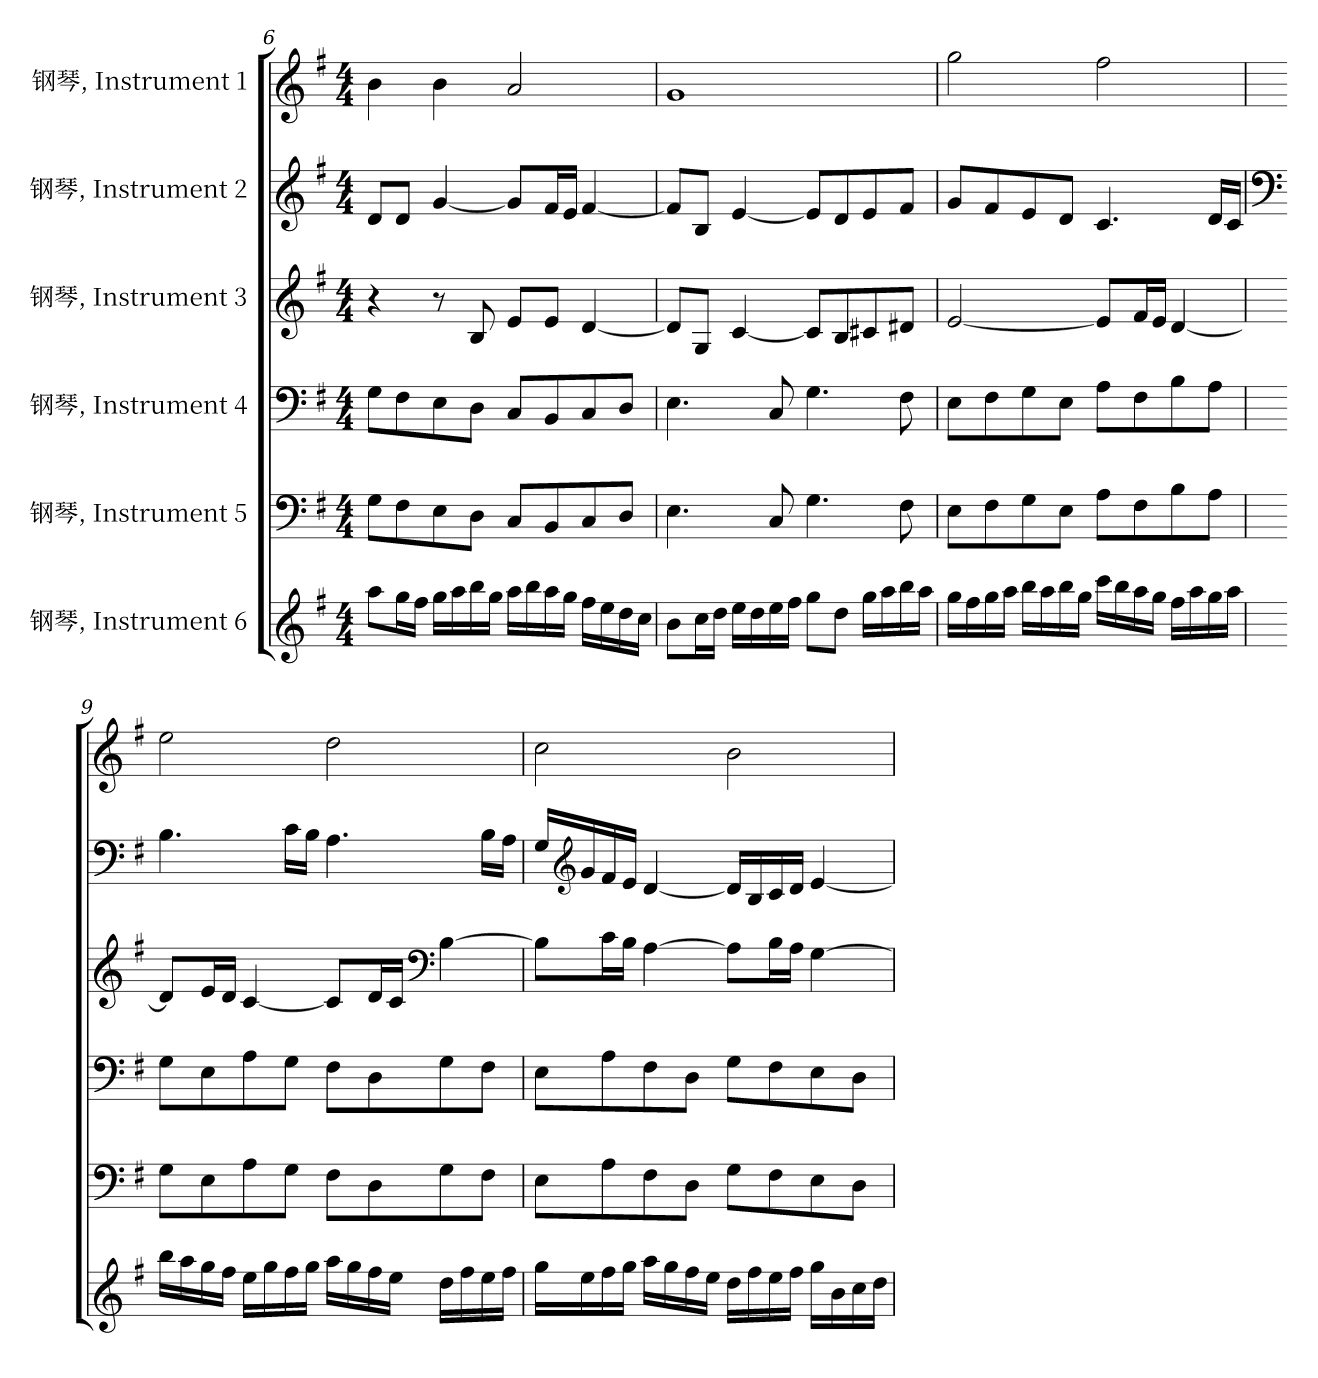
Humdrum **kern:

**kern	**kern	**kern	**kern	**kern	**kern
*part6	*part5	*part4	*part3	*part2	*part1
*staff6	*staff5	*staff4	*staff3	*staff2	*staff1
*I"钢琴, Instrument 6	*I"钢琴, Instrument 5	*I"钢琴, Instrument 4	*I"钢琴, Instrument 3	*I"钢琴, Instrument 2	*I"钢琴, Instrument 1
!!LO:PB:g=z
*clefG2	*clefF4	*clefF4	*clefG2	*clefG2	*clefG2
*k[f#]	*k[f#]	*k[f#]	*k[f#]	*k[f#]	*k[f#]
*M4/4	*M4/4	*M4/4	*M4/4	*M4/4	*M4/4
=6	=6	=6	=6	=6	=6
8aa\L	8G\L	8G\L	4r	8d/L	4b\
16gg\L	8F#\	8F#\	.	8d/J	.
16ff#\JJ	.	.	.	.	.
16gg\LL	8E\	8E\	8r	[4g/	4b\
16aa\	.	.	.	.	.
16bb\	8D\J	8D\J	8B/	.	.
16gg\JJ	.	.	.	.	.
16aa\LL	8C/L	8C/L	8e/L	8g/L]	2a/
16bb\	.	.	.	.	.
16aa\	8BB/	8BB/	8e/J	16f#/L	.
16gg\JJ	.	.	.	16e/JJ	.
16ff#\LL	8C/	8C/	[4d/	[4f#/	.
16ee\	.	.	.	.	.
16dd\	8D/J	8D/J	.	.	.
16cc\JJ	.	.	.	.	.
=7	=7	=7	=7	=7	=7
8b\L	4.E\	4.E\	8d/L]	8f#/L]	1g
16cc\L	.	.	8G/J	8B/J	.
16dd\JJ	.	.	.	.	.
16ee\LL	.	.	[4c/	[4e/	.
16dd\	.	.	.	.	.
16ee\	8C/	8C/	.	.	.
16ff#\JJ	.	.	.	.	.
8gg\L	4.G\	4.G\	8c/L]	8e/L]	.
8dd\J	.	.	8B/	8d/	.
16gg\LL	.	.	8c#X/	8e/	.
16aa\	.	.	.	.	.
16bb\	8F#\	8F#\	8d#X/J	8f#/J	.
16aa\JJ	.	.	.	.	.
!!LO:LB:g=z
=8	=8	=8	=8	=8	=8
16gg\LL	8E\L	8E\L	[2e/	8g/L	2gg\
16ff#\	.	.	.	.	.
16gg\	8F#\	8F#\	.	8f#/	.
16aa\JJ	.	.	.	.	.
16bb\LL	8G\	8G\	.	8e/	.
16aa\	.	.	.	.	.
16bb\	8E\J	8E\J	.	8d/J	.
16gg\JJ	.	.	.	.	.
16ccc\LL	8A\L	8A\L	8e/L]	4.c/	2ff#\
16bb\	.	.	.	.	.
16aa\	8F#\	8F#\	16f#/L	.	.
16gg\JJ	.	.	16e/JJ	.	.
16ff#\LL	8B\	8B\	[4d/	.	.
16aa\	.	.	.	.	.
16gg\	8A\J	8A\J	.	16d/LL	.
16aa\JJ	.	.	.	16c/JJ	.
=9	=9	=9	=9	=9	=9
*	*	*	*	*clefF4	*
16bb\LL	8G\L	8G\L	8d/L]	4.B\	2ee\
16aa\	.	.	.	.	.
16gg\	8E\	8E\	16e/L	.	.
16ff#\JJ	.	.	16d/JJ	.	.
16ee\LL	8A\	8A\	[4c/	.	.
16gg\	.	.	.	.	.
16ff#\	8G\J	8G\J	.	16c\LL	.
16gg\JJ	.	.	.	16B\JJ	.
16aa\LL	8F#\L	8F#\L	8c/L]	4.A\	2dd\
16gg\	.	.	.	.	.
16ff#\	8D\	8D\	16d/L	.	.
16ee\JJ	.	.	16c/JJ	.	.
*	*	*	*clefF4	*	*
16dd\LL	8G\	8G\	[4B\	.	.
16ff#\	.	.	.	.	.
16ee\	8F#\J	8F#\J	.	16B\LL	.
16ff#\JJ	.	.	.	16A\JJ	.
!!LO:PB:g=z
=10	=10	=10	=10	=10	=10
16gg\LL	8E\L	8E\L	8B\L]	16G/LL	2cc\
*	*	*	*	*clefG2	*
16ee\	.	.	.	16g/	.
16ff#\	8A\	8A\	16c\L	16f#/	.
16gg\JJ	.	.	16B\JJ	16e/JJ	.
16aa\LL	8F#\	8F#\	[4A\	[4d/	.
16gg\	.	.	.	.	.
16ff#\	8D\J	8D\J	.	.	.
16ee\JJ	.	.	.	.	.
16dd\LL	8G\L	8G\L	8A\L]	16d/LL]	2b\
16ff#\	.	.	.	16B/	.
16ee\	8F#\	8F#\	16B\L	16c/	.
16ff#\JJ	.	.	16A\JJ	16d/JJ	.
16gg\LL	8E\	8E\	[4G\	[4e/	.
16b\	.	.	.	.	.
16cc\	8D\J	8D\J	.	.	.
16dd\JJ	.	.	.	.	.
=	=	=	=	=	=
*-	*-	*-	*-	*-	*-
